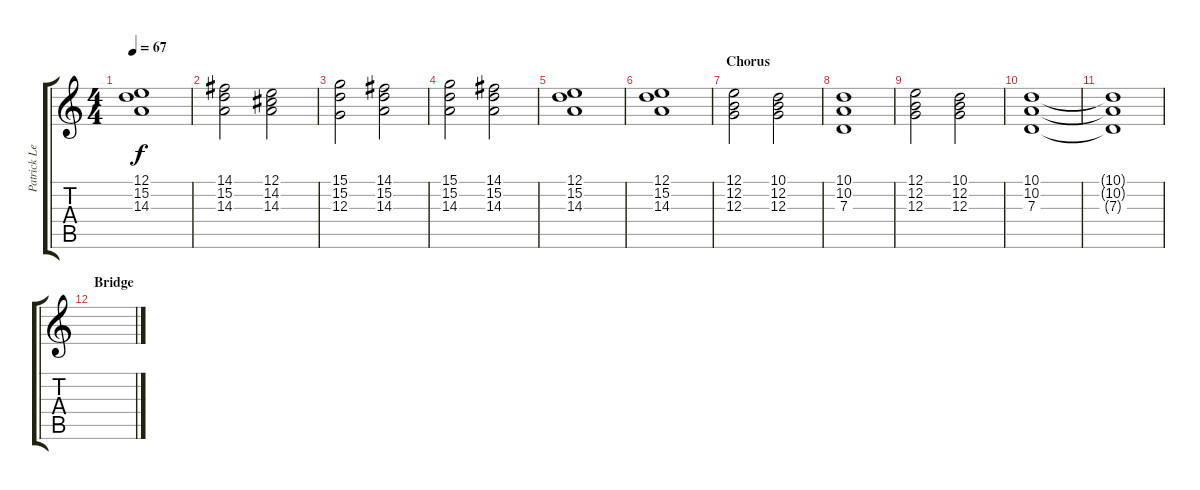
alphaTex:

\track ("Patrick Leonard - Organ" "Patrick Le") {instrument rockorgan}
\staff {score tabs}
\tuning (E4 B3 G3 D3 A2 E2) {hide}
\ts (4 4)
\tempo 67
\clef g2
\ks c
(12.1 15.2 14.3).1{dy f} |
(14.1 15.2 14.3).2 (12.1 14.2 14.3).2 |
(15.1 15.2 12.3).2 (14.1 15.2 14.3).2 |
(15.1 15.2 14.3).2 (14.1 15.2 14.3).2 |
(12.1 15.2 14.3).1 |
(12.1 15.2 14.3).1 |
\section ("" "Chorus")
(12.1 12.2 12.3).2 (10.1 12.2 12.3).2 |
(10.1 10.2 7.3).1 |
(12.1 12.2 12.3).2 (10.1 12.2 12.3).2 |
(10.1 10.2 7.3).1 |
(10.1{t} 10.2{t} 7.3{t}).1 |
\section ("" "Bridge")
